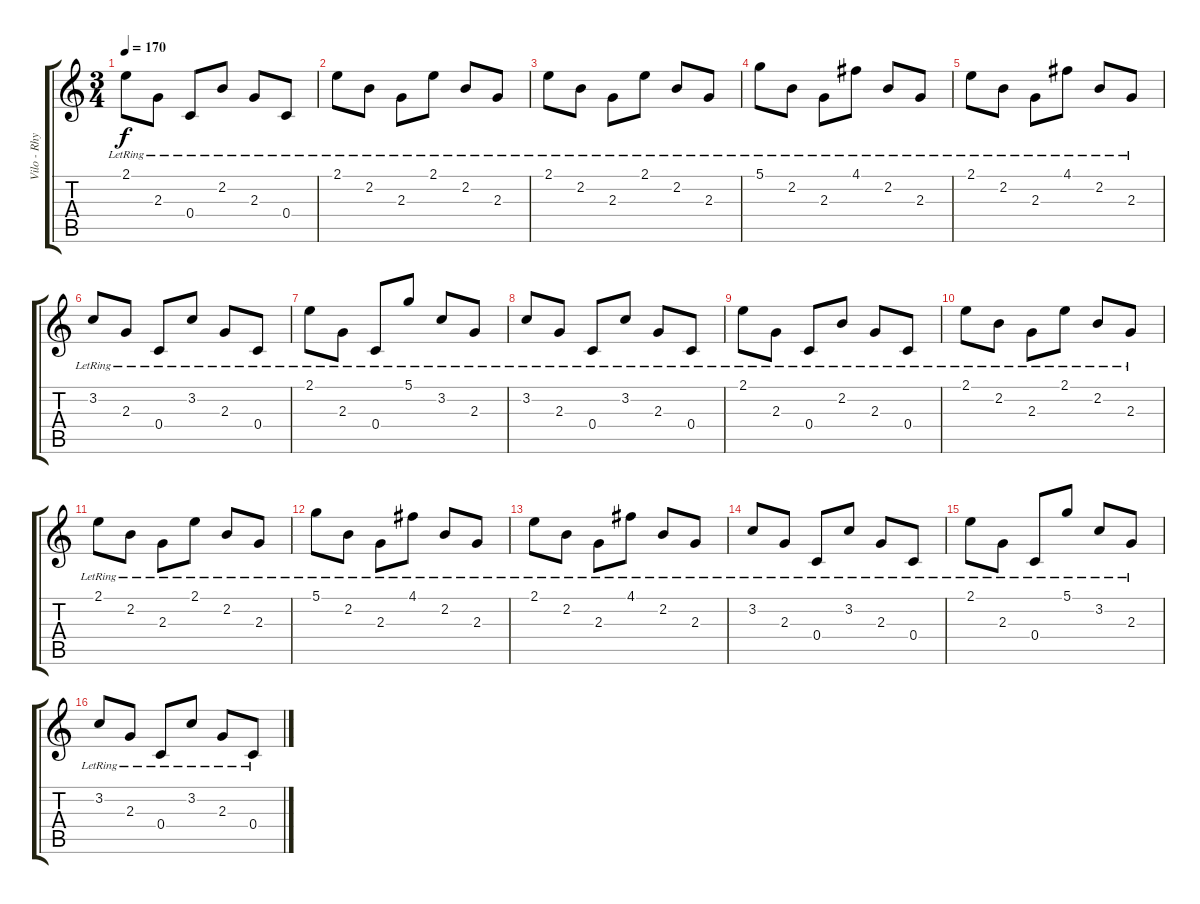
\track ("Vilo - Rhythm Guitar" "Vilo - Rhy") {instrument distortionguitar}
\staff {score tabs}
\tuning (D4 A3 F3 C3 G2 C2) {hide}
\ts (3 4)
\tempo 170
\clef g2
\ks c
2.1{lr}.8{dy f} 2.3{lr}.8 0.4{lr}.8 2.2{lr}.8 2.3{lr}.8 0.4{lr}.8 |
2.1{lr}.8{volume 10 instrument acousticguitarsteel} 2.2{lr}.8 2.3{lr}.8 2.1{lr}.8 2.2{lr}.8 2.3{lr}.8 |
2.1{lr}.8 2.2{lr}.8 2.3{lr}.8 2.1{lr}.8 2.2{lr}.8 2.3{lr}.8 |
5.1{lr}.8 2.2{lr}.8 2.3{lr}.8 4.1{lr}.8 2.2{lr}.8 2.3{lr}.8 |
2.1{lr}.8 2.2{lr}.8 2.3{lr}.8 4.1{lr}.8 2.2{lr}.8 2.3{lr}.8 |
3.2{lr}.8 2.3{lr}.8 0.4{lr}.8 3.2{lr}.8 2.3{lr}.8 0.4{lr}.8 |
2.1{lr}.8 2.3{lr}.8 0.4{lr}.8 5.1{lr}.8 3.2{lr}.8 2.3{lr}.8 |
3.2{lr}.8 2.3{lr}.8 0.4{lr}.8 3.2{lr}.8 2.3{lr}.8 0.4{lr}.8 |
2.1{lr}.8 2.3{lr}.8 0.4{lr}.8 2.2{lr}.8 2.3{lr}.8 0.4{lr}.8 |
2.1{lr}.8{volume 10 instrument acousticguitarsteel} 2.2{lr}.8 2.3{lr}.8 2.1{lr}.8 2.2{lr}.8 2.3{lr}.8 |
2.1{lr}.8 2.2{lr}.8 2.3{lr}.8 2.1{lr}.8 2.2{lr}.8 2.3{lr}.8 |
5.1{lr}.8 2.2{lr}.8 2.3{lr}.8 4.1{lr}.8 2.2{lr}.8 2.3{lr}.8 |
2.1{lr}.8 2.2{lr}.8 2.3{lr}.8 4.1{lr}.8 2.2{lr}.8 2.3{lr}.8 |
3.2{lr}.8 2.3{lr}.8 0.4{lr}.8 3.2{lr}.8 2.3{lr}.8 0.4{lr}.8 |
2.1{lr}.8 2.3{lr}.8 0.4{lr}.8 5.1{lr}.8 3.2{lr}.8 2.3{lr}.8 |
3.2{lr}.8 2.3{lr}.8 0.4{lr}.8 3.2{lr}.8 2.3{lr}.8 0.4{lr}.8
